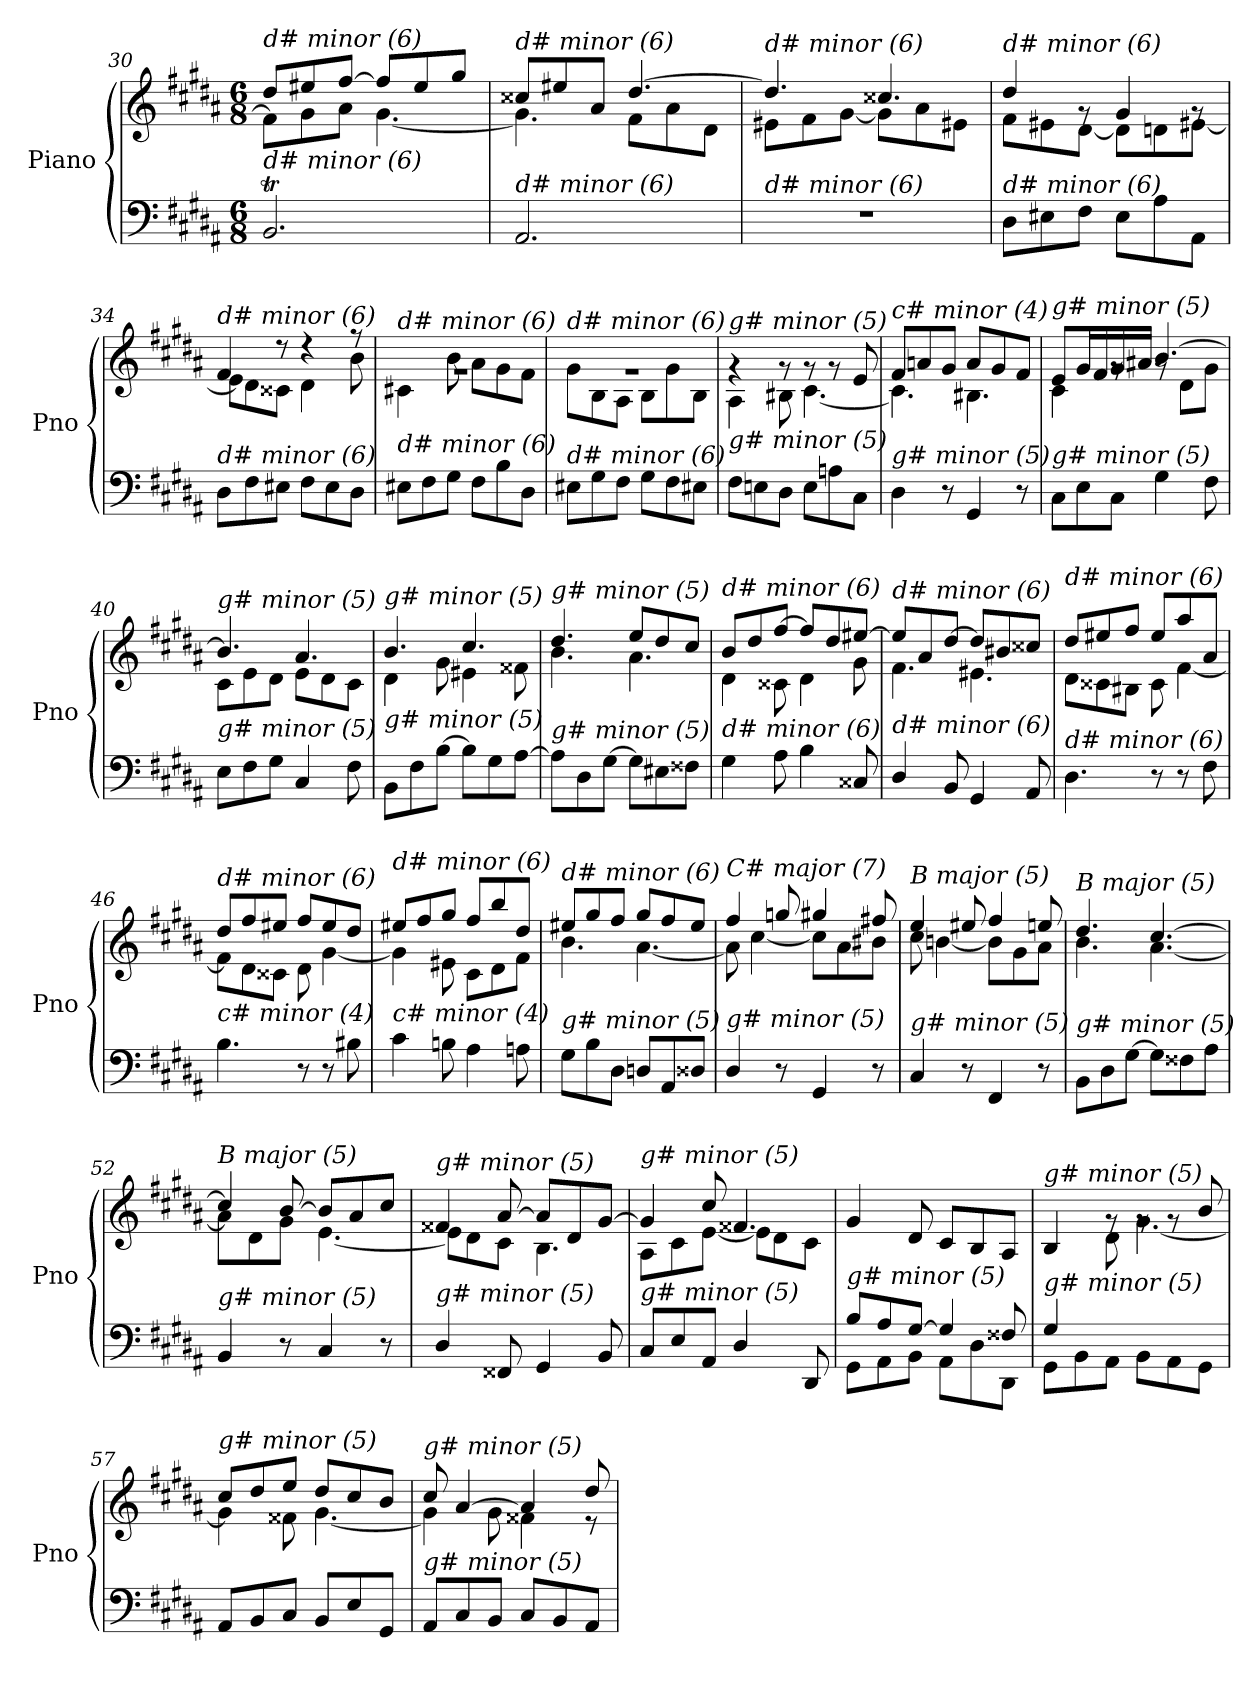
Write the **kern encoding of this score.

**kern	**kern
*part1	*part1
*staff2	*staff1
*I"Piano	*
*I'Pno	*
*clefF4	*clefG2
*k[f#c#g#d#a#]	*k[f#c#g#d#a#]
*M6/8	*M6/8
=30	=30
*	*^
!	!LO:TX:i:t=d# minor (6)	!
!LO:TX:i:t=d# minor (6)	!	!
2.BBT/	8dd#/L	8f#\L]
.	8ee#X/	8g#\
.	[8ff#/J	8a#\J
.	8ff#/L]	[4.g#\
.	8ee#/	.
.	8gg#/J	.
=31	=31	=31
!	!LO:TX:i:t=d# minor (6)	!
!LO:TX:i:t=d# minor (6)	!	!
2.AA#/	8cc##X/L	4.g#\]
.	8ee#X/	.
.	8a#/J	.
.	[4.dd#/	8f#\L
.	.	8a#\
.	.	8d#\J
=32	=32	=32
!	!LO:TX:i:t=d# minor (6)	!
!LO:TX:i:t=d# minor (6)	!	!
2.r	4.dd#/]	8e#X\L
.	.	8f#\
.	.	[8g#\J
.	4.cc##X/	8g#\L]
.	.	8a#\
.	.	8e#X\J
=33	=33	=33
!	!LO:TX:i:t=d# minor (6)	!
!LO:TX:i:t=d# minor (6)	!	!
8D#\L	4dd#/	8f#\L
8E#X\	.	8e#X\
8F#\J	8rg	[8d#\J
8E#\L	4g#/	8d#\L]
8A#\	.	8dni\
8AA#\J	8rg	[8e#X\J
!!LO:LB:g=z	!!
=34	=34	=34
!	!LO:TX:i:t=d# minor (6)	!
!LO:TX:i:t=d# minor (6)	!	!
8D#\L	4f#/	8e#\L]
8F#\	.	8d#\
8E#X\J	8r	8c##Xj\J
8F#\L	4r	4d#\
8E#\	.	.
8D#\J	8r	8b\
=35	=35	=35
!	!LO:TX:i:t=d# minor (6)	!
!LO:TX:i:t=d# minor (6)	!	!
8E#X\L	2.rg	4c#X\
8F#\	.	.
8G#\J	.	8b\
8F#\L	.	8a#\L
8B\	.	8g#\
8D#\J	.	8f#\J
=36	=36	=36
!	!LO:TX:i:t=d# minor (6)	!
!LO:TX:i:t=d# minor (6)	!	!
8E#X\L	2.rg	8g#\L
8G#\	.	8B\
8F#\J	.	8A#\J
8G#\L	.	8B\L
8F#\	.	8g#\
8E#X\J	.	8B\J
=37	=37	=37
!	!LO:TX:i:t=g# minor (5)	!
!LO:TX:i:t=g# minor (5)	!	!
8F#\L	4rg	4A#\
8En\	.	.
8D#\J	8rg	8B#Xj\
8E\L	8rg	[4.c#\
8An\	8rg	.
8C#\J	8e/	.
=38	=38	=38
!	!LO:TX:i:t=c# minor (4)	!
!LO:TX:i:t=g# minor (5)	!	!
4D#\	8f#/L	4.c#\]
.	8an/	.
8r	8g#/J	.
4GG#/	8a/L	4.B#X\
.	8g#/	.
8r	8f#/J	.
=39	=39	=39
!	!LO:TX:i:t=g# minor (5)	!
!LO:TX:i:t=g# minor (5)	!	!
8C#\L	8e/L	4c#\
8E\	16g#/L	.
.	16f#/	.
8C#\J	16g#/	8rg
.	16a#X/JJ	.
4G#\	[4.b/	8rg
.	.	8d#\L
8F#\	.	8g#\J
!!LO:LB:g=z	!!
=40	=40	=40
!	!LO:TX:i:t=g# minor (5)	!
!LO:TX:i:t=g# minor (5)	!	!
8E\L	4.b/]	8c#\L
8F#\	.	8e\
8G#\J	.	8d#\J
4C#/	4.a#/	8e\L
.	.	8d#\
8F#\	.	8c#\J
=41	=41	=41
!	!LO:TX:i:t=g# minor (5)	!
!LO:TX:i:t=g# minor (5)	!	!
8BB\L	4.b/	4d#\
8F#\	.	.
[8B\J	.	8g#\
8B\L]	4.cc#/	4e#X\
8G#\	.	.
[8A#\J	.	8f##X\
=42	=42	=42
!	!LO:TX:i:t=g# minor (5)	!
!LO:TX:i:t=g# minor (5)	!	!
8A#\L]	4.dd#/	4.b\
8D#\	.	.
[8G#\J	.	.
8G#\L]	8ee/L	4.a#\
8E#X\	8dd#/	.
8F##X\J	8cc#/J	.
=43	=43	=43
!	!LO:TX:i:t=d# minor (6)	!
!LO:TX:i:t=d# minor (6)	!	!
4G#\	8b/L	4d#\
.	8dd#/	.
8A#\	[8ff#/J	8c##X\
4B\	8ff#/L]	4d#\
.	8dd#/	.
8C##X/	[8ee#X/J	8g#\
=44	=44	=44
!	!LO:TX:i:t=d# minor (6)	!
!LO:TX:i:t=d# minor (6)	!	!
4D#/	8ee#/L]	4.f#\
.	8a#/	.
8BB/	[8dd#/J	.
4GG#/	8dd#/L]	4.e#X\
.	8b#X/	.
8AA#/	8cc##Xj/J	.
!!LO:LB:g=z	!!
=45	=45	=45
!	!LO:TX:i:t=d# minor (6)	!
!LO:TX:i:t=d# minor (6)	!	!
4.D#\	8dd#/L	8d#\L
.	8ee#X/	8c##X\
.	8ff#/J	8B#X\J
8r	8ee#/L	8c##\
8r	8aa#/	[4f#\
8F#\	8a#/J	.
=46	=46	=46
!	!LO:TX:i:t=d# minor (6)	!
!LO:TX:i:t=c# minor (4)	!	!
4.B\	8dd#/L	8f#\L]
.	8ff#/	8d#\
.	8ee#X/J	8c##X\J
8r	8ff#/L	8d#\
8r	8ee#/	[4g#\
8B#X\	8dd#/J	.
=47	=47	=47
!	!LO:TX:i:t=d# minor (6)	!
!LO:TX:i:t=c# minor (4)	!	!
4c#\	8ee#X/L	4g#\]
.	8ff#/	.
8Bn\	8gg#/J	8e#X\
4A#\	8ff#/L	8c#\L
.	8bb/	8d#\
8An\	8dd#/J	8f#\J
=48	=48	=48
!	!LO:TX:i:t=d# minor (6)	!
!LO:TX:i:t=g# minor (5)	!	!
8G#\L	8ee#X/L	4.b\
8B\	8gg#/	.
8D#\J	8ff#/J	.
8Dni/L	8gg#/L	[4.a#\
8AA#/	8ff#/	.
8D##i/J	8ee#/J	.
=49	=49	=49
!	!LO:TX:i:t=C# major (7)	!
!LO:TX:i:t=g# minor (5)	!	!
4D#/	4ff#/	8a#\]
.	.	[4cc#\
8r	8ggni/	.
4GG#/	4gg#/	8cc#\L]
.	.	8a#\
8r	8ff#X/	8b#X\J
!!LO:LB:g=z	!!
=50	=50	=50
!	!LO:TX:i:t=B major (5)	!
!LO:TX:i:t=g# minor (5)	!	!
4C#/	4ee/	8cc#\
.	.	[4bn\
8r	8ee#X/	.
4FF#/	4ff#/	8b\L]
.	.	8g#\
8r	8een/	8a#\J
=51	=51	=51
!	!LO:TX:i:t=B major (5)	!
!LO:TX:i:t=g# minor (5)	!	!
8BB\L	4.dd#/	4.b\
8D#\	.	.
[8G#\J	.	.
8G#\L]	[4.cc#/	[4.a#\
8F##X\	.	.
8A#\J	.	.
=52	=52	=52
!	!LO:TX:i:t=B major (5)	!
!LO:TX:i:t=g# minor (5)	!	!
4BB/	4cc#/]	8a#\L]
.	.	8d#\
8r	[8b/	8g#\J
4C#/	8b/L]	[4.e\
.	8a#/	.
8r	8cc#/J	.
=53	=53	=53
!	!LO:TX:i:t=g# minor (5)	!
!LO:TX:i:t=g# minor (5)	!	!
4D#/	4f##X/	8e\L]
.	.	8d#\
8FF##X/	[8a#/	8c#\J
4GG#/	8a#/L]	4.B\
.	8d#/	.
8BB/	[8g#/J	.
=54	=54	=54
!	!LO:TX:i:t=g# minor (5)	!
!LO:TX:i:t=g# minor (5)	!	!
8C#/L	4g#/]	8A#\L
8E/	.	8c#\
8AA#/J	8cc#/	[8e\J
4D#/	4.f##X/	8e\L]
.	.	8d#\
8DD#/	.	8c#\J
!!LO:LB:g=z
=55	=55	=55
*^	*	*
!	!	!LO:TX:i:t=g# minor (5)	!
!LO:TX:i:t=g# minor (5)	!	!	!
*	*	*v	*v
8B/L	8GG#\L	4g#/
8A#/	8AA#\	.
[8G#/J	8BB\J	8d#/
4G#/]	8AA#\L	8c#/L
.	8D#\	8B/
8F##X/	8DD#\J	8A#/J
=56	=56	=56
*	*	*^
!	!	!LO:TX:i:t=g# minor (5)	!
!LO:TX:i:t=g# minor (5)	!	!	!
4G#/	8GG#\L	4B/	4ryy
.	8BB\	.	.
2ryy	8AA#\J	8rg	8d#\
.	8BB\L	8rg	[4.g#\
.	8AA#\	8rg	.
.	8GG#\J	8b/	.
=57	=57	=57	=57
!	!	!LO:TX:i:t=g# minor (5)	!
!LO:TX:i:t=g# minor (5)	!	!	!
*v	*v	*	*
8AA#/L	8cc#/L	4g#\]
8BB/	8dd#/	.
8C#/J	8ee/J	8f##X\
8BB/L	8dd#/L	[4.g#\
8E/	8cc#/	.
8GG#/J	8b/J	.
=58	=58	=58
!	!LO:TX:i:t=g# minor (5)	!
!LO:TX:i:t=g# minor (5)	!	!
8AA#/L	8cc#/	4g#\]
8C#/	[4a#/	.
8BB/J	.	8g#\
8C#/L	4a#/]	4f##X\
8BB/	.	.
8AA#/J	8dd#/	8r
*	*v	*v
=	=
*-	*-
